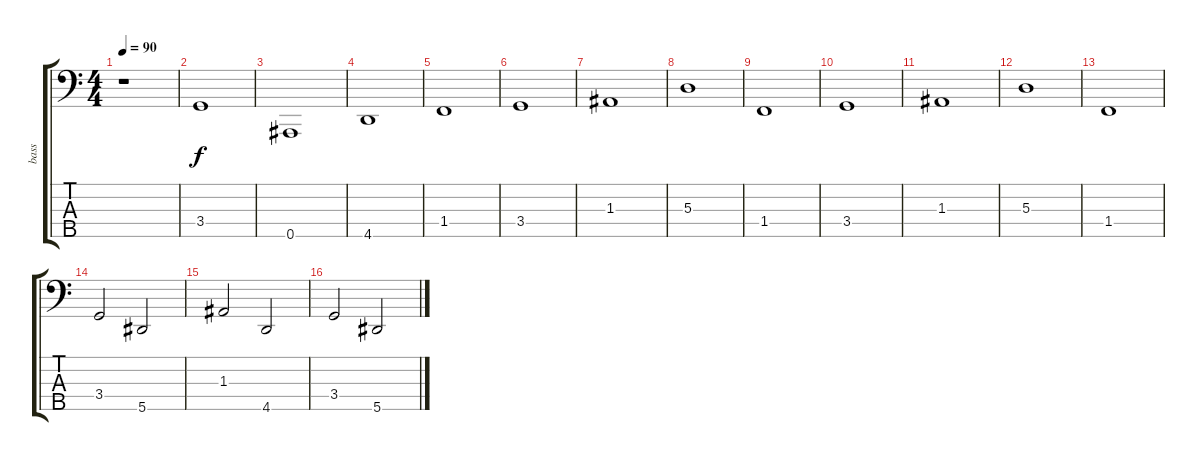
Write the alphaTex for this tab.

\track ("bass" "bass") {instrument electricbassfinger}
\staff {score tabs}
\tuning (G2 D2 A1 E1 Bb0) {hide}
\ts (4 4)
\tempo 90
\clef f4
\ks c
r.1{dy f instrument electricbassfinger} |
3.4.1 |
0.5.1 |
4.5.1 |
1.4.1 |
3.4.1 |
1.3.1 |
5.3.1 |
1.4.1 |
3.4.1 |
1.3.1 |
5.3.1 |
1.4.1 |
3.4.2 5.5.2 |
1.3.2 4.5.2 |
3.4.2 5.5.2
